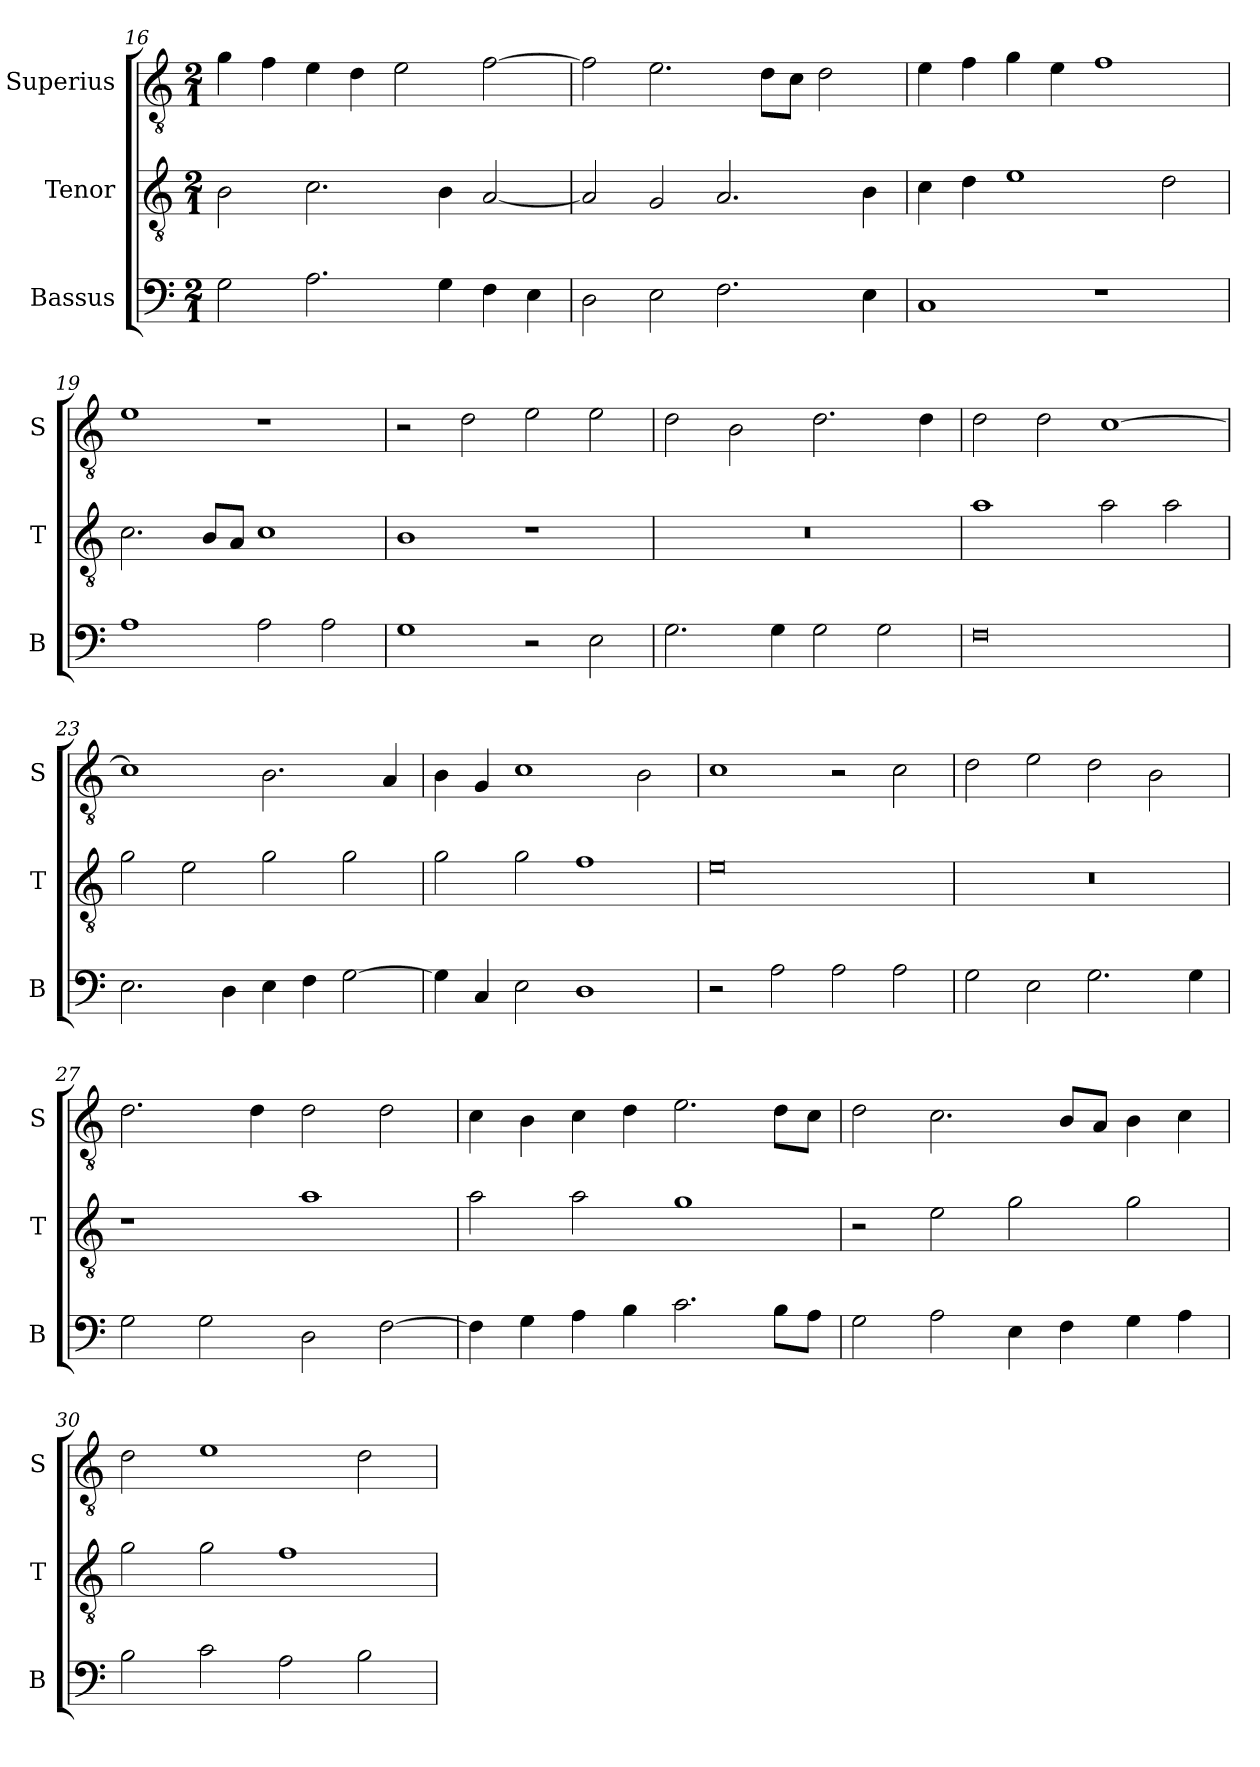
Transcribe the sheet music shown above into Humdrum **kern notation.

**kern	**kern	**kern
*part3	*part2	*part1
*staff3	*staff2	*staff1
*I"Bassus	*I"Tenor	*I"Superius
*I'B	*I'T	*I'S
*clefF4	*clefGv2	*clefGv2
*k[]	*k[]	*k[]
*C:	*C:	*C:
*M2/1	*M2/1	*M2/1
=16	=16	=16
2G	2B	4g
.	.	4f
2.A	2.c	4e
.	.	4d
.	.	2e
4G	4B	.
4F	[2A	[2f
4E	.	.
=17	=17	=17
2D	2A]	2f]
2E	2G	2.e
2.F	2.A	.
.	.	8dL
.	.	8cJ
.	.	2d
4E	4B	.
=18	=18	=18
1C	4c	4e
.	4d	4f
.	1e	4g
.	.	4e
1r	.	1f
.	2d	.
=19	=19	=19
1A	2.c	1e
.	8BL	.
.	8AJ	.
2A	1c	1r
2A	.	.
=20	=20	=20
1G	1B	2r
.	.	2d
2r	1r	2e
2E	.	2e
=21	=21	=21
2.G	0r	2d
.	.	2B
4G	.	.
2G	.	2.d
2G	.	.
.	.	4d
=22	=22	=22
0F	1a	2d
.	.	2d
.	2a	[1c
.	2a	.
=23	=23	=23
2.E	2g	1c]
.	2e	.
4D	.	.
4E	2g	2.B
4F	.	.
[2G	2g	.
.	.	4A
=24	=24	=24
4G]	2g	4B
4C	.	4G
2E	2g	1c
1D	1f	.
.	.	2B
=25	=25	=25
2r	0e	1c
2A	.	.
2A	.	2r
2A	.	2c
=26	=26	=26
2G	0r	2d
2E	.	2e
2.G	.	2d
.	.	2B
4G	.	.
=27	=27	=27
2G	1r	2.d
2G	.	.
.	.	4d
2D	1a	2d
[2F	.	2d
=28	=28	=28
4F]	2a	4c
4G	.	4B
4A	2a	4c
4B	.	4d
2.c	1g	2.e
8B\L	.	8dL
8A\J	.	8cJ
=29	=29	=29
2G	2r	2d
2A	2e	2.c
4E	2g	.
4F	.	8BL
.	.	8AJ
4G	2g	4B
4A	.	4c
=30	=30	=30
2B	2g	2d
2c	2g	1e
2A	1f	.
2B	.	2d
=	=	=
*-	*-	*-
